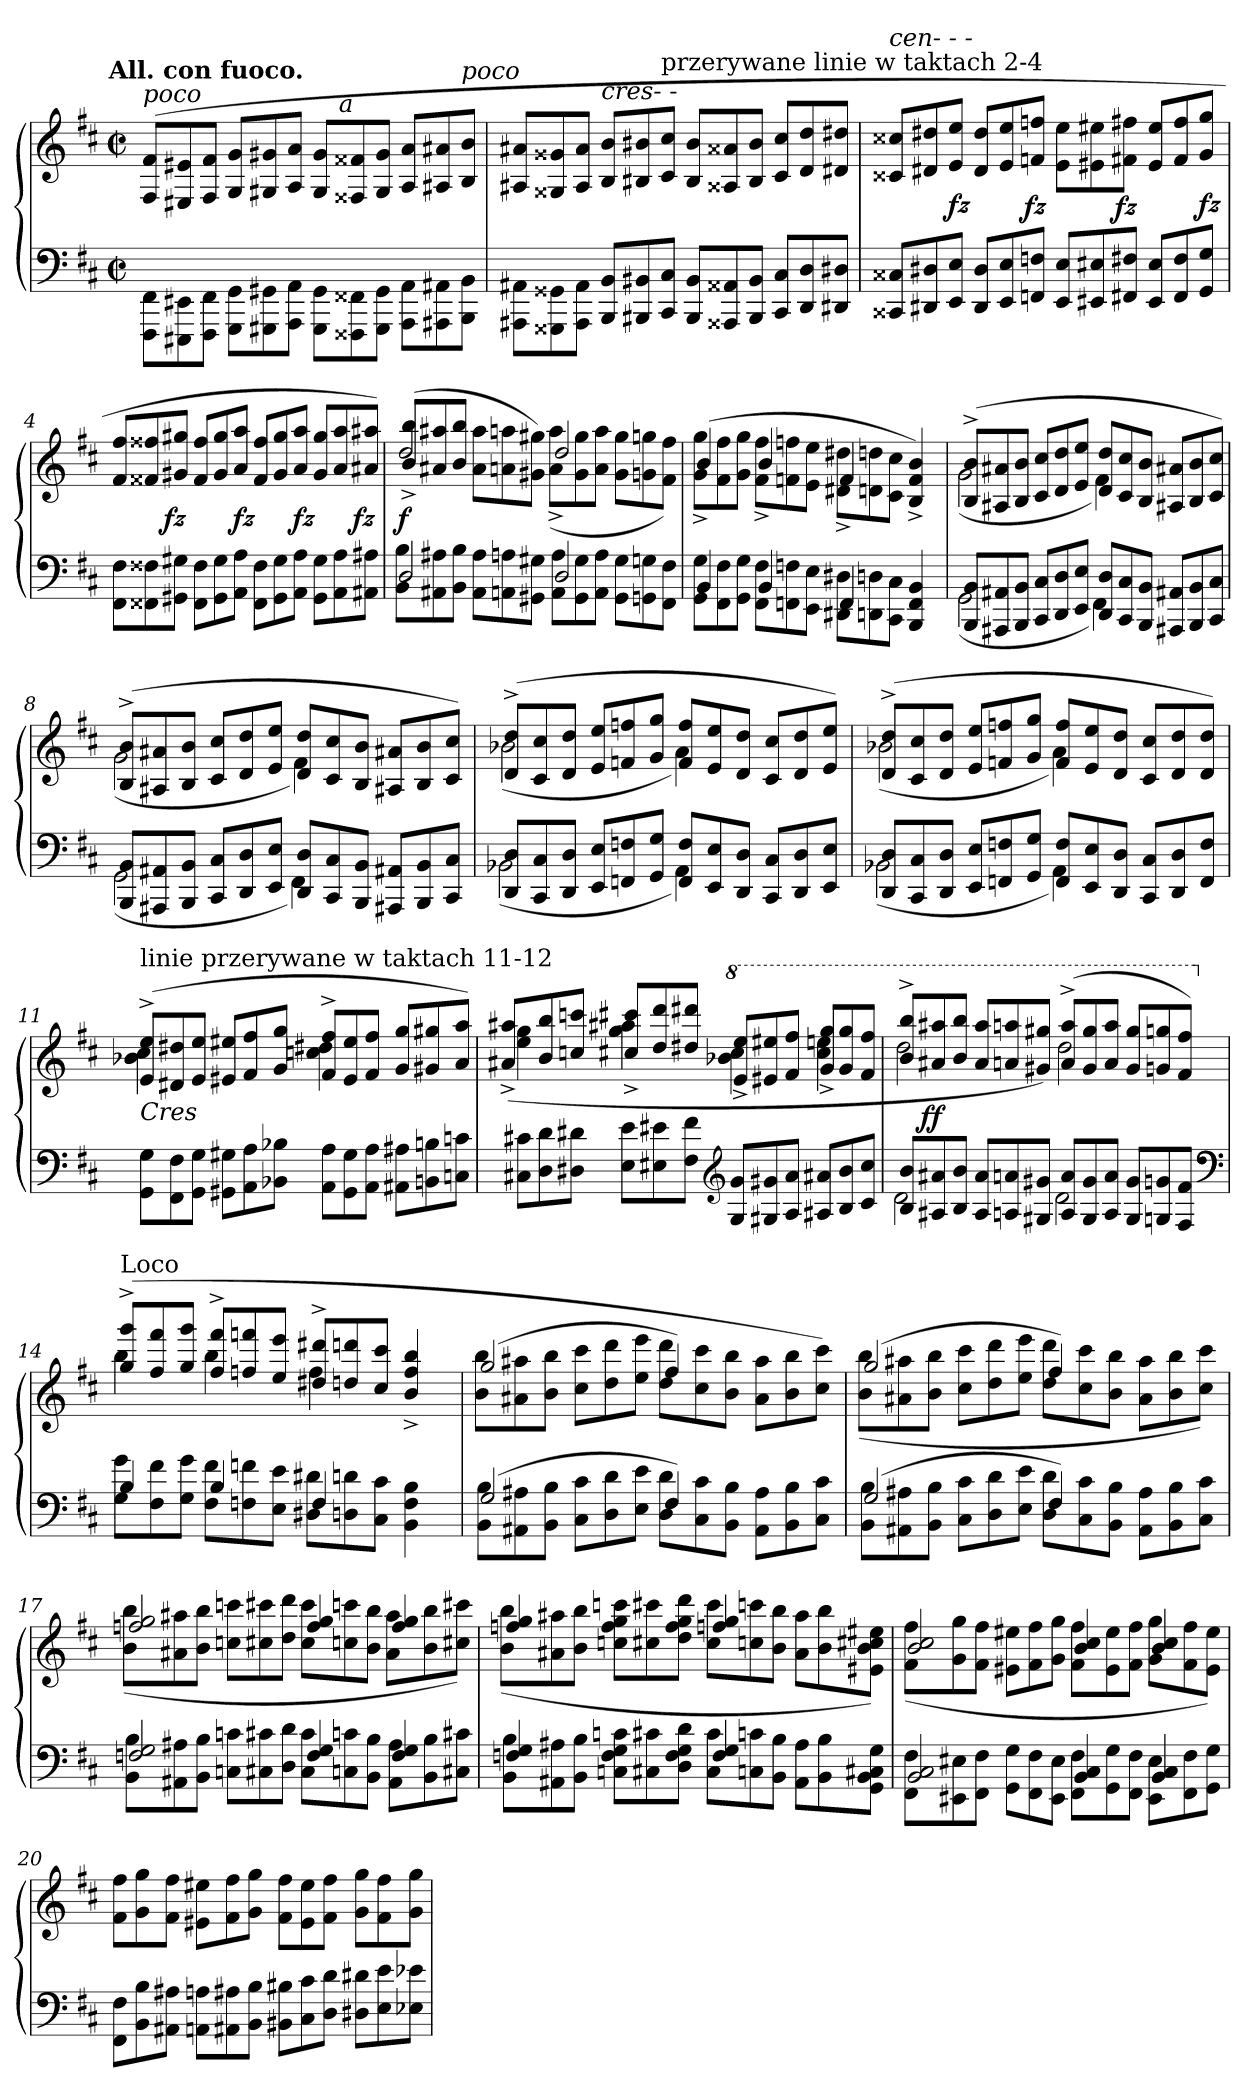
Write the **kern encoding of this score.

**kern	**kern	**dynam
*part1	*part1	*part1
*staff2	*staff1	*staff1/2
*clefF4	*clefG2	*
*k[f#c#]	*k[f#c#]	*
!!LO:TX:omd:t=All. con fuoco.
*M2/2	*M2/2	*
*met(c|)	*met(c|)	*
*Xtuplet	*Xtuplet	*
=1	=1	=1
!	!LO:TX:a:i:t=poco	!
12FFF#\ 12FF#\L	(>12F#/ 12f#/L	.
12EEE#X\ 12EE#X\	12E#X 12e#X	.
12FFF#\ 12FF#\J	12F#/ 12f#/J	.
12GGG\ 12GG\L	12G/ 12g/L	.
12GGG#X\ 12GG#X\	12G#X 12g#X	.
12AAA\ 12AA\J	12A/ 12a/J	.
12GGG#\ 12GG#\L	12G#/ 12g#/L	.
!	!LO:TX:a:i:t=a	!
12FFF##X\ 12FF##X\	12F##X 12f##X	.
12GGG#\ 12GG#\J	12G#/ 12g#/J	.
12AAA\ 12AA\L	12A/ 12a/L	.
12AAA#X\ 12AA#X\	12A#X 12a#X	.
!	!LO:TX:a:i:t=poco	!
12BBB\ 12BB\J	12B/ 12b/J	.
=2	=2	=2
12AAA#X\ 12AA#X\L	12A#X 12a#XL	.
12GGG##X\ 12GG##X\	12G##X 12g##X	.
12AAA#\ 12AA#\J	12A#/ 12a#/J	.
!	!LO:TX:a:i:t=cres- -	!
12BBB/ 12BB/L	12B 12bL	.
12BBB#X/ 12BB#X/	12B#X 12b#X	.
!	!LO:TX:a:t=przerywane linie w taktach 2-4	!
12CC#/ 12C#/J	12c# 12cc#J	.
12BBB#/ 12BB#/L	12B# 12b#L	.
12AAA##X/ 12AA##X/	12A##X 12a##X	.
12BBB#/ 12BB#/J	12B# 12b#J	.
12CC#/ 12C#/L	12c# 12cc#L	.
12DD/ 12D/	12d 12dd	.
12DD#X/ 12D#X/J	12d#X 12dd#XJ	.
=3	=3	=3
!	!LO:TX:a:i:t=cen- - -	!
12CC##X 12C##XL	12c##X 12cc##XL	.
12DD#X 12D#X	12d#X 12dd#X	.
12EE 12EJ	12e 12eeJ	fz
12DD# 12D#L	12d# 12dd#L	.
12EE 12E	12e 12ee	.
12FFn 12FnJ	12fn 12ffnJ	fz
12EE 12EL	12e 12eeL	.
12EE#X 12E#X	12e#X 12ee#X	.
12FF#X 12F#XJ	12f#X 12ff#XJ	fz
12EE# 12E#L	12e#/ 12ee#/L	.
12FF# 12F#	12f# 12ff#	.
12GG 12GJ	12g 12ggJ	fz
=4	=4	=4
12FF#\ 12F#\L	12f#/ 12ff#/L	.
12FF##X 12F##X	12f##X 12ff##X	.
12GG#X 12G#XJ	12g#X 12gg#XJ	fz
12FF##\ 12F##\L	12f##/ 12ff##/L	.
12GG# 12G#	12g# 12gg#	.
12AA 12AJ	12a 12aaJ	fz
12FF##\ 12F##\L	12f##/ 12ff##/L	.
12GG# 12G#	12g# 12gg#	.
12AA 12AJ	12a 12aaJ	fz
12GG#\ 12G#\L	12g#/ 12gg#/L	.
12AA\ 12A\	12a 12aa	.
12AA#X\ 12A#X\J	12a#X 12aa#XJ)	fz
=5	=5	=5
*^	*^	*
2D	12BB 12BL	2dd	(>12b^</ 12bb^</L	f
.	12AA#X 12A#X	.	12a#X\ 12aa#X\	.
.	12BB 12BJ	.	12b 12bbJ	.
.	12AA# 12A#L	.	12a# 12aa#L	.
.	12AAn 12An	.	12an 12aan	.
.	12GG#X 12G#XJ	.	12g#X 12gg#XJ)	.
2D	12AA 12AL	2dd	(>12a^< 12aa^<L	.
.	12GG# 12G#	.	12g# 12gg#	.
.	12AA 12AJ	.	12a 12aaJ	.
.	12GG# 12G#L	.	12g# 12gg#L	.
.	12GGn 12Gn	.	12gn 12ggn	.
.	12FF# 12F#J	.	12f# 12ff#J)	.
=6	=6	=6	=6	=6
4BB	12GG 12GL	(4b	12g^< 12gg^<L	.
.	12FF# 12F#	.	12f# 12ff#	.
.	12GG 12GJ	.	12g 12ggJ	.
4BB	12FF# 12F#L	4b	12f#^< 12ff#^<L	.
.	12FFn 12Fn	.	12fn 12ffn	.
.	12EE 12EJ	.	12e 12eeJ	.
4FF	12DD#X 12D#XL	4f	12d#X^< 12dd#X^<L	.
.	12DDn 12Dn	.	12dn 12ddn	.
.	12CC# 12C#J	.	12c# 12cc#J	.
4BBB 4FF 4BB	4ryy	4B^< 4f^< 4b^<)	4ryy	.
=7	=7	=7	=7	=7
12BBB 12BBL	(>2GG	(12B^< 12b^<L	(>2g	.
12AAA#X 12AA#X	.	12A#X 12a#X	.	.
12BBB 12BBJ	.	12B 12bJ	.	.
12CC# 12C#L	.	12c# 12cc#L	.	.
12DD 12D	.	12d 12dd	.	.
12EE 12EJ	.	12e 12eeJ	.	.
12DD 12DL	4FF#)	12d 12ddL	4f#)	.
12CC# 12C#	.	12c# 12cc#	.	.
12BBB 12BBJ	.	12B 12bJ	.	.
12AAA#X 12AA#XL	4rBBBByy	12A#X 12a#XL	4rFyy	.
12BBB 12BB	.	12B 12b	.	.
12CC# 12C#J	.	12c# 12cc#J)	.	.
=8	=8	=8	=8	=8
12BBB 12BBL	(>2GG	(>12B^< 12b^<L	(>2g	.
12AAA#X 12AA#X	.	12A#X 12a#X	.	.
12BBB 12BBJ	.	12B 12bJ	.	.
12CC# 12C#L	.	12c# 12cc#L	.	.
12DD 12D	.	12d 12dd	.	.
12EE 12EJ	.	12e 12eeJ	.	.
12DD 12DL	4FF#)	12d 12ddL	4f#)	.
12CC# 12C#	.	12c# 12cc#	.	.
12BBB 12BBJ	.	12B 12bJ	.	.
12AAA#X 12AA#XL	4rDDDyy	12A#X 12a#XL	4rDyy	.
12BBB 12BB	.	12B 12b	.	.
12CC# 12C#J	.	12c# 12cc#J)	.	.
=9	=9	=9	=9	=9
12DD 12DL	(>2BB-X	(>12d^< 12dd^<L	(>2b-X	.
12CC# 12C#	.	12c# 12cc#	.	.
12DD 12DJ	.	12d 12ddJ	.	.
12EE 12EL	.	12e 12eeL	.	.
12FFn 12Fn	.	12fn 12ffn	.	.
12GG 12GJ	.	12g 12ggJ	.	.
12FF 12FL	4AA)	12f 12ffL	4a)	.
12EE 12E	.	12e 12ee	.	.
12DD 12DJ	.	12d 12ddJ	.	.
12CC# 12C#L	4rFFFyy	12c# 12cc#L	4rFyy	.
12DD 12D	.	12d 12dd	.	.
12EE 12EJ	.	12e 12eeJ)	.	.
=10	=10	=10	=10	=10
12DD 12DL	(>2BB-X	(>12d^< 12dd^<L	(>2b-X	.
12CC# 12C#	.	12c# 12cc#	.	.
12DD 12DJ	.	12d 12ddJ	.	.
12EE 12EL	.	12e 12eeL	.	.
12FFn 12Fn	.	12fn 12ffn	.	.
12GG 12GJ	.	12g 12ggJ	.	.
12FF 12FL	4AA)	12f 12ffL	4a)	.
12EE 12E	.	12e 12ee	.	.
12DD 12DJ	.	12d 12ddJ	.	.
12CC# 12C#L	4rFFFyy	12c# 12cc#L	4rFyy	.
12DD 12D	.	12d 12dd	.	.
12FF 12FJ	.	12d 12ddJ)	.	.
*v	*v	*	*	*
=11	=11	=11	=11
!	!LO:TX:a:t=linie przerywane w taktach 11-12	!	!
!	!LO:TX:c:i:t=Cres	!	!
12GG\ 12G\L	(12e^< 12ee^<L	4b-X 4cc#	.
12FF#\ 12F#\	12d#X 12dd#X	.	.
12GG\ 12G\J	12e 12eeJ	.	.
12GG#X 12G#XL	12e#X/ 12ee#X/L	4rAyy	.
12AA 12A	12f#/ 12ff#/	.	.
12BB-X 12B-XJ	12g/ 12gg/J	.	.
12AA 12AL	12f#^< 12ff#^<L	4ccn 4dd#X	.
12GG# 12G#	12e# 12ee#	.	.
12AA 12AJ	12f# 12ff#J	.	.
12AA#X 12A#XL	12g/ 12gg/L	4rcyy	.
12BBn 12Bn	12g#X/ 12gg#X/	.	.
12Cn 12cnJ	12a/ 12aa/J)	.	.
=12	=12	=12	=12
12C#X 12c#XL	4ee\ 4gg\	(>12a#X^</ 12aa#X^</L	.
12D 12d	.	12b/ 12bb/	.
12D#X 12d#XJ	.	12ccn/ 12cccn/J	.
12E 12eL	4gg\ 4aa#X\	12cc#X^</ 12ccc#X^</L	.
12E#X 12e#X	.	12dd/ 12ddd/	.
12F# 12f#J	.	12dd#X/ 12ddd#X/J	.
*clefG2	*	*	*
*	*8va	*	*
12G 12gL	4bb-X\ 4ccc#\	12ee^</ 12eee^</L	.
12G#X 12g#X	.	12ee#X/ 12eee#X/	.
12A 12aJ	.	12ff#/ 12fff#/J	.
12A#X 12a#XL	4ccc#\ 4eeen\	12gg^/ 12ggg^/L	.
12B 12b	.	12gg/ 12ggg/	.
12c# 12cc#J	.	12ff#/ 12fff#/J	.
=13	=13	=13	=13
*^	*	*	*
12B 12bL	2d	12bb^< 12bbb^<L	2ddd	.
12A#X 12a#X	.	12aa#X 12aaa#X	.	ff
12B 12bJ	.	12bb 12bbbJ	.	.
12A# 12a#L	.	12aa# 12aaa#L	.	.
12An 12an	.	12aan 12aaan	.	.
12G#X 12g#XJ	.	12gg#X 12ggg#XJ)	.	.
12A 12aL	2d	(12aa^< 12aaa^<L	2ddd	.
12G# 12g#	.	12gg# 12ggg#	.	.
12A 12aJ	.	12aa 12aaaJ	.	.
12G# 12g#L	.	12gg# 12ggg#L	.	.
12Gn 12gn	.	12ggn 12gggn	.	.
12F# 12f#J	.	12ff# 12fff#J)	.	.
*clefF4	*	*	*	*
=14	=14	=14	=14	=14
*	*	*X8va	*	*
!	!	!LO:TX:a:t=Loco	!	!
4B	12G 12gL	(12gg^< 12ggg^<L	4bb	.
.	12F# 12f#	12ff# 12fff#	.	.
.	12G 12gJ	12gg 12gggJ	.	.
4B	12F# 12f#L	12ff#^< 12fff#^<L	4bb	.
.	12Fn 12fn	12ffn 12fffn	.	.
.	12E 12eJ	12ee 12eeeJ	.	.
4F	12D#X 12d#XL	12dd#X^< 12ddd#X^<L	4ff	.
.	12Dn 12dn	12ddn 12dddn	.	.
.	12C# 12c#J	12cc# 12ccc#J	.	.
4rgyy	4BB 4F 4B	4b^/ 4ff^/ 4bb^/	4ryy	.
=15	=15	=15	=15	=15
(2G	12BB 12BL	(>2gg	12b 12bbL	.
.	12AA#X 12A#X	.	12a#X 12aa#X	.
.	12BB 12BJ	.	12b 12bbJ	.
.	12C# 12c#L	.	12cc# 12ccc#L	.
.	12D 12d	.	12dd 12ddd	.
.	12E 12eJ	.	12ee 12eeeJ	.
4F#)	12D 12dL	4ff#)	12dd 12dddL	.
.	12C# 12c#	.	12cc# 12ccc#	.
.	12BB 12BJ	.	12b 12bbJ	.
4reyy	12AA# 12A#L	4rgggyy	12a# 12aa#L	.
.	12BB 12B	.	12b 12bb	.
.	12C# 12c#J	.	12cc# 12ccc#J)	.
=16	=16	=16	=16	=16
(2G	12BB 12BL	(2gg	(>12b 12bbL	.
.	12AA#X 12A#X	.	12a#X 12aa#X	.
.	12BB 12BJ	.	12b 12bbJ	.
.	12C# 12c#L	.	12cc# 12ccc#L	.
.	12D 12d	.	12dd 12ddd	.
.	12E 12eJ	.	12ee 12eeeJ	.
4F#)	12D 12dL	4ff#)	12dd 12dddL	.
.	12C# 12c#	.	12cc# 12ccc#	.
.	12BB 12BJ	.	12b 12bbJ	.
4reyy	12AA# 12A#L	4rgggyy	12a# 12aa#L	.
.	12BB 12B	.	12b 12bb	.
.	12C# 12c#J	.	12cc# 12ccc#J)	.
=17	=17	=17	=17	=17
2Fn 2G	12BB 12BL	2ffn 2gg	(>12b 12bbL	.
.	12AA#X 12A#X	.	12a#X 12aa#X	.
.	12BB 12BJ	.	12b 12bbJ	.
.	12Cn 12cnL	.	12ccn 12cccnL	.
.	12C#X 12c#X	.	12cc#X 12ccc#X	.
.	12D 12dJ	.	12dd 12dddJ	.
4F 4G	12C# 12c#L	4ff 4gg	12cc# 12ccc#L	.
.	12Cn 12cn	.	12ccn 12cccn	.
.	12BB 12BJ	.	12b 12bbJ	.
4F 4G	12AA# 12A#L	4ff 4gg	12a# 12aa#L	.
.	12BB 12B	.	12b 12bb	.
.	12C#X 12c#XJ	.	12cc#X 12ccc#XJ)	.
=18	=18	=18	=18	=18
4Fn 4G	12BB 12BL	4ffn 4gg	(>12b 12bbL	.
.	12AA#X 12A#X	.	12a#X 12aa#X	.
.	12BB 12BJ	.	12b 12bbJ	.
4rgyy	12Cn 12F 12G 12cnL	4rbbbyy	12ccn 12ff 12gg 12cccnL	.
.	12C#X 12c#X	.	12cc#X 12ccc#X	.
.	12D 12F 12G 12dJ	.	12dd 12ff 12gg 12dddJ	.
4F 4G	12C# 12c#L	4ffn 4gg	12cc# 12ccc#L	.
.	12Cn 12cn	.	12ccn 12cccn	.
.	12BB 12BJ	.	12b 12bbJ	.
4rgyy	12AA# 12A#L	4rgggyy	12a# 12aa#L	.
.	12BB 12B	.	12b 12bb	.
.	12GG 12BB 12C#X 12GJ	.	12e#X 12b 12cc#X 12ee#XJ)	.
=19	=19	=19	=19	=19
2BB 2C#	12FF# 12F#L	2b 2cc#	(>12f# 12ff#L	.
.	12EE#X 12E#X	.	12g 12gg	.
.	12FF# 12F#J	.	12f# 12ff#J	.
.	12GG 12GL	.	12e#X 12ee#XL	.
.	12FF# 12F#	.	12f# 12ff#	.
.	12EE# 12E#J	.	12g 12ggJ	.
4BB 4C#	12FF# 12F#L	4b 4cc#	12f# 12ff#L	.
.	12GG 12G	.	12e# 12ee#	.
.	12FF# 12F#J	.	12f# 12ff#J	.
4BB 4C#	12EE# 12E#L	4b 4cc#	12g 12ggL	.
.	12FF# 12F#	.	12f# 12ff#	.
.	12GG 12GJ	.	12e# 12ee#J)	.
*v	*v	*	*	*
*	*v	*v	*
=20	=20	=20
12FF# 12F#L	12f# 12ff#L	.
12BB 12B	12g 12gg	.
12AA#X 12A#XJ	12f# 12ff#J	.
12AAn 12AnL	12e#X 12ee#XL	.
12AA#X 12A#X	12f# 12ff#	.
12BB 12BJ	12g 12ggJ	.
12BB#X 12B#XL	12f# 12ff#L	.
12C# 12c#	12e# 12ee#	.
12D 12dJ	12f# 12ff#J	.
12D#X 12d#XL	12g 12ggL	.
12E 12e	12f# 12ff#	.
12E-X 12e-XJ	12g 12ggJ	.
=	=	=
*-	*-	*-
